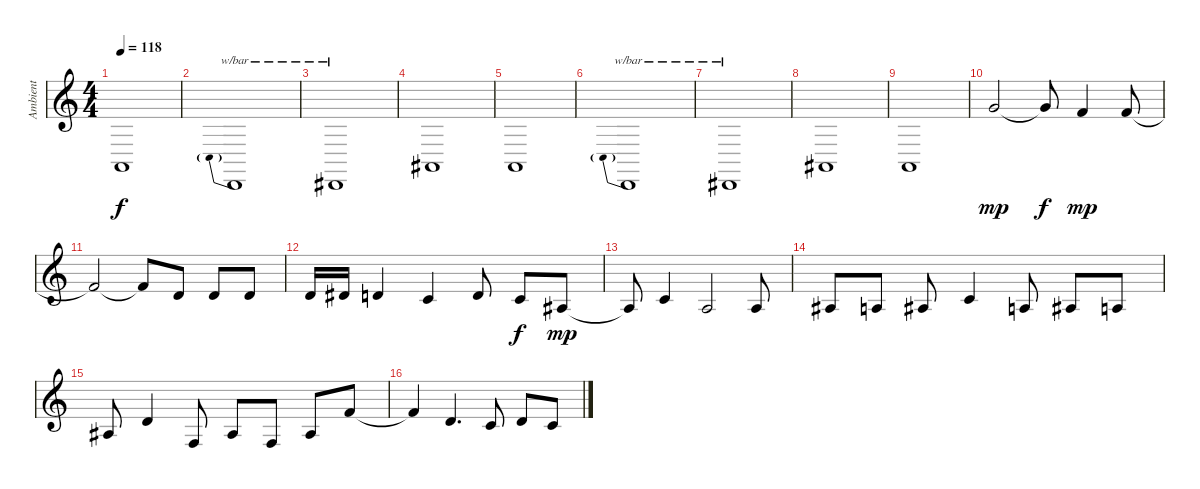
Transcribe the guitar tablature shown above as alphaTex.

\track ("Ambient" "Ambient") {instrument fx6goblins}
\staff {score}
\tuning (E4 B3 G3 D3 A2 E2) {hide}
\ts (4 4)
\tempo 118
\clef g2
\ks c
5.6.1{dy f} |
3.5.1{tbe (predive default 0 -20 60 -20)} |
1.6.1{tbe (hold default 0 -4 60 -4)} |
6.6.1 |
5.6.1 |
3.5.1{tbe (predive default 0 -20 60 -20)} |
1.6.1{tbe (hold default 0 -4 60 -4)} |
6.6.1 |
5.6.1 |
3.1.2{dy mp} 3.1{t}.8{dy f} 1.1.4{dy mp} 1.1.8 |
1.1{t}.2 1.1{t}.8 3.2.8 3.2.8 3.2.8 |
3.2.16 4.2.16 3.2.4 5.3.4 7.3.8 5.3.8{dy f} 3.3.8{dy mp} |
3.3{t}.8 5.3.4 2.3.2 2.3.8 |
3.3.8 2.3.8 3.3.8 5.3.4 2.3.8 3.3.8 2.3.8 |
3.3.8 3.2.4 3.4.8 3.3.8 3.4.8 3.3.8 6.2.8 |
6.2{t}.4 7.3.4{d} 5.3.8 7.3.8 5.3.8
